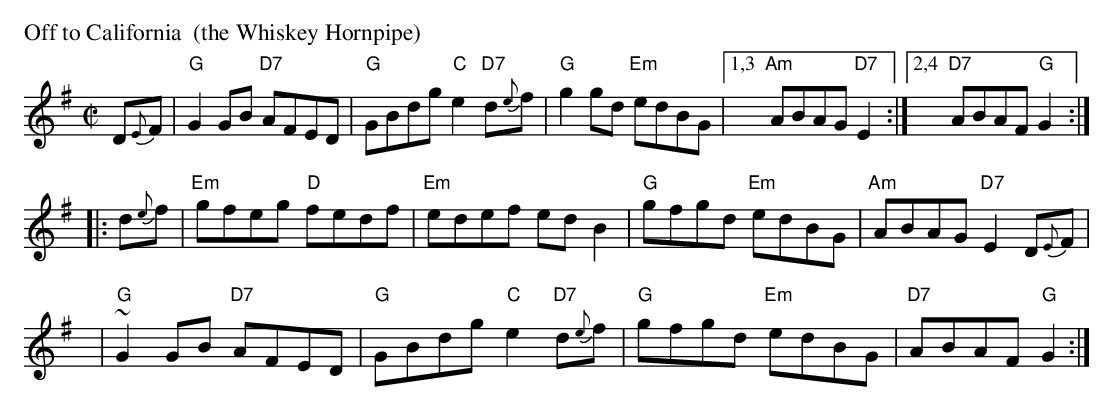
X:1
P: Off to California  (the Whiskey Hornpipe)
M: C|
L: 1/8
K: G
D{E}F |\
"G"G2GB "D7"AFED | "G"GBdg "C"e2"D7"d{e}f |\
"G"g2gd "Em"edBG |1,3"Am"ABAG "D7"E2 :|2,4 "D7"ABAF "G"G2 :|
|: d{e}f |\
"Em"gfeg "D"fedf | "Em"edef edB2 |\
"G"gfgd "Em"edBG | "Am"ABAG "D7"E2D{E}F |
y4y2 | \
"G"~G2GB "D7"AFED | "G"GBdg "C"e2"D7"d{e}f |\
"G"gfgd "Em"edBG | "D7"ABAF "G"G2 :|
